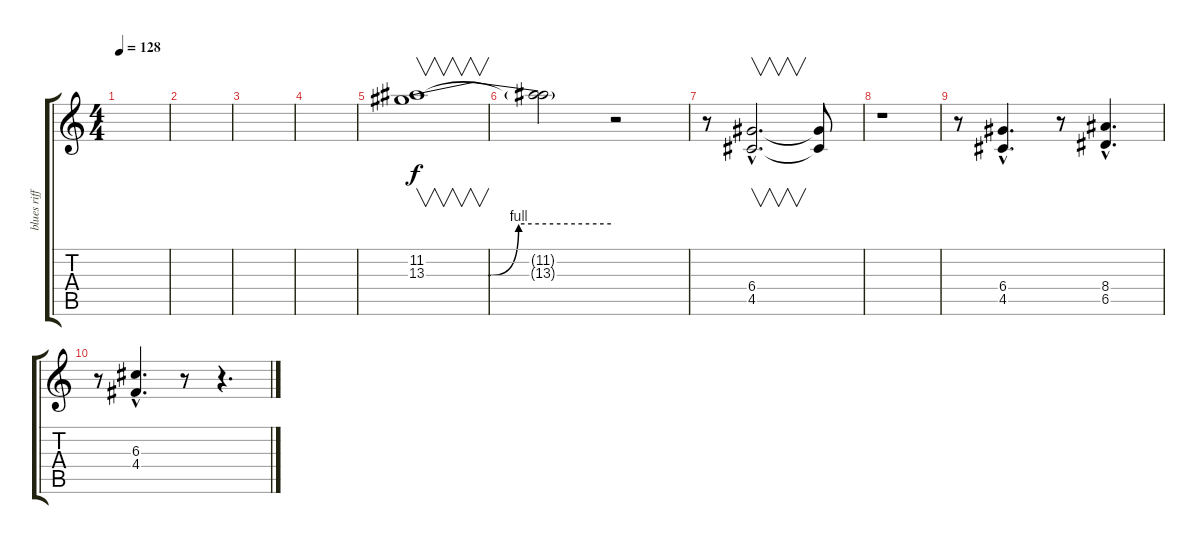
\track ("blues riff" "blues riff") {instrument distortionguitar}
\staff {score tabs}
\tuning (E4 B3 G3 D3 A2 D2) {hide}
\ts (4 4)
\tempo 128
\clef g2
\ks c
|
|
|
|
(11.2 13.3{be (custom 0 0 20 0 30 4 60 4)}).1{v} |
(11.2{t} 13.3{t}).2 r.2 |
r.8 (6.4{hac} 4.5{hac}).2{v d} (6.4{t} 4.5{t}).8 |
r.1 |
r.8 (6.4{hac} 4.5{hac}).4{d} r.8 (8.4{hac} 6.5{hac}).4{d} |
r.8 (6.3{hac} 4.4{hac}).4{d} r.8 r.4{d}
